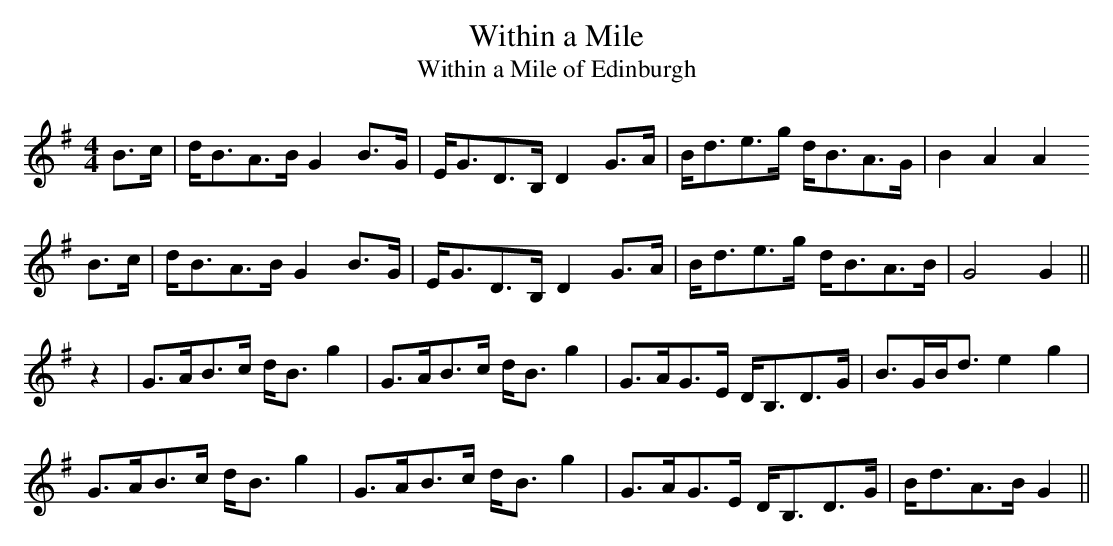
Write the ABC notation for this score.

X:1
T:Within a Mile
T:Within a Mile of Edinburgh
M:4/4
L:1/8
K:G
B>c | d<BA>B G2 B>G | E<GD>B, D2 G>A | B<de>g d<BA>G  | B2 A2  A2
B>c | d<BA>B G2 B>G | E<GD>B, D2 G>A | B<de>g d<BA>B  | G4     G2   ||
z2  | G>AB>c d<B g2 | G>AB>c  d<B g2 | G>AG>E D<B,D>G | B>GB<d e2 g2 |
      G>AB>c d<B g2 | G>AB>c  d<B g2 | G>AG>E D<B,D>G | B<dA>B G2   ||
